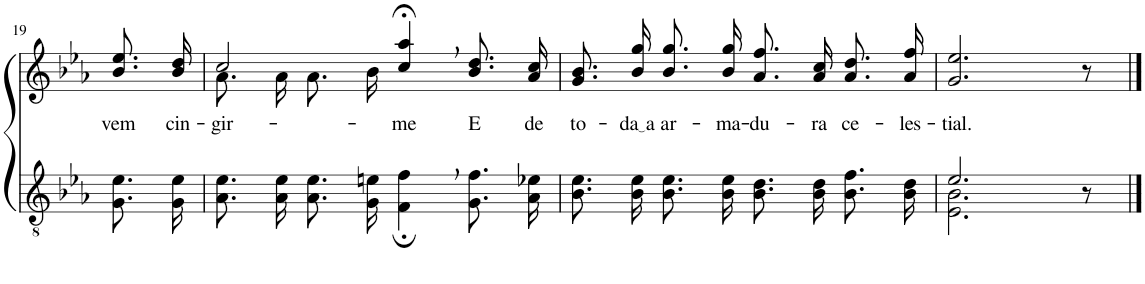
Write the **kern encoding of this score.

**kern	**kern	**text
*part2	*part1	*part1
*staff2	*staff1	*staff1
*I"Parte III e IV	*I"Parte I e II	*
!!LO:PB:g=z
*clefGv2	*clefG2	*
*Trd4c7	*Trd4c7	*
*k[b-e-a-]	*k[b-e-a-]	*
*M4/4	*M4/4	*
=19	=19	=19
!	!	!LO:LY:b
8.G\ 8.e-\L	8.b-\ 8.ee-\L	vem
!	!	!LO:LY:b
16G\ 16e-\Jk	16b-\ 16dd\Jk	cin-
=20	=20	=20
!	!	!LO:LY:b
*	*^	*
8.A-\ 8.e-\L	2cc/	8.a-\L	-gir-
16A-\ 16e-\Jk	.	16a-\Jk	.
8.A-\ 8.e-\L	.	8.a-\L	.
16G\ 16en\Jk	.	16b-\Jk	.
!	!	!	!LO:LY:b
4F\;, 4f\;,	4cc/;<, 4aa-/;<,	2ryy	-me
!	!	!	!LO:LY:b
8.G\ 8.f\L	8.b-\ 8.dd\L	.	E
!	!	!	!LO:LY:b
16A-\ 16e-X\Jk	16a-\ 16cc\Jk	.	de
*	*v	*v	*
=21	=21	=21
!	!	!LO:LY:b
8.B-\ 8.e-\L	8.g\ 8.b-\L	to-
!	!	!LO:LY:b
16B-\ 16e-\Jk	16b-\ 16gg\Jk	da a
!	!	!LO:LY:b
8.B-\ 8.e-\L	8.b-\ 8.gg\L	ar-
!	!	!LO:LY:b
16B-\ 16e-\Jk	16b-\ 16gg\Jk	-ma-
!	!	!LO:LY:b
8.B-\ 8.d\L	8.a-\ 8.ff\L	-du-
!	!	!LO:LY:b
16B-\ 16d\Jk	16a-\ 16cc\Jk	-ra
!	!	!LO:LY:b
8.B-\ 8.f\L	8.a-\ 8.dd\L	ce-
!	!	!LO:LY:b
16B-\ 16d\Jk	16a-\ 16ff\Jk	-les-
=22	=22	=22
*^	*	*
!	!	!	!LO:LY:b
2.e-/	2.E-\ 2.B-\	2.g/ 2.ee-/	-tial.
8r	8ryy	8r	.
*v	*v	*	*
==	==	==
*-	*-	*-
